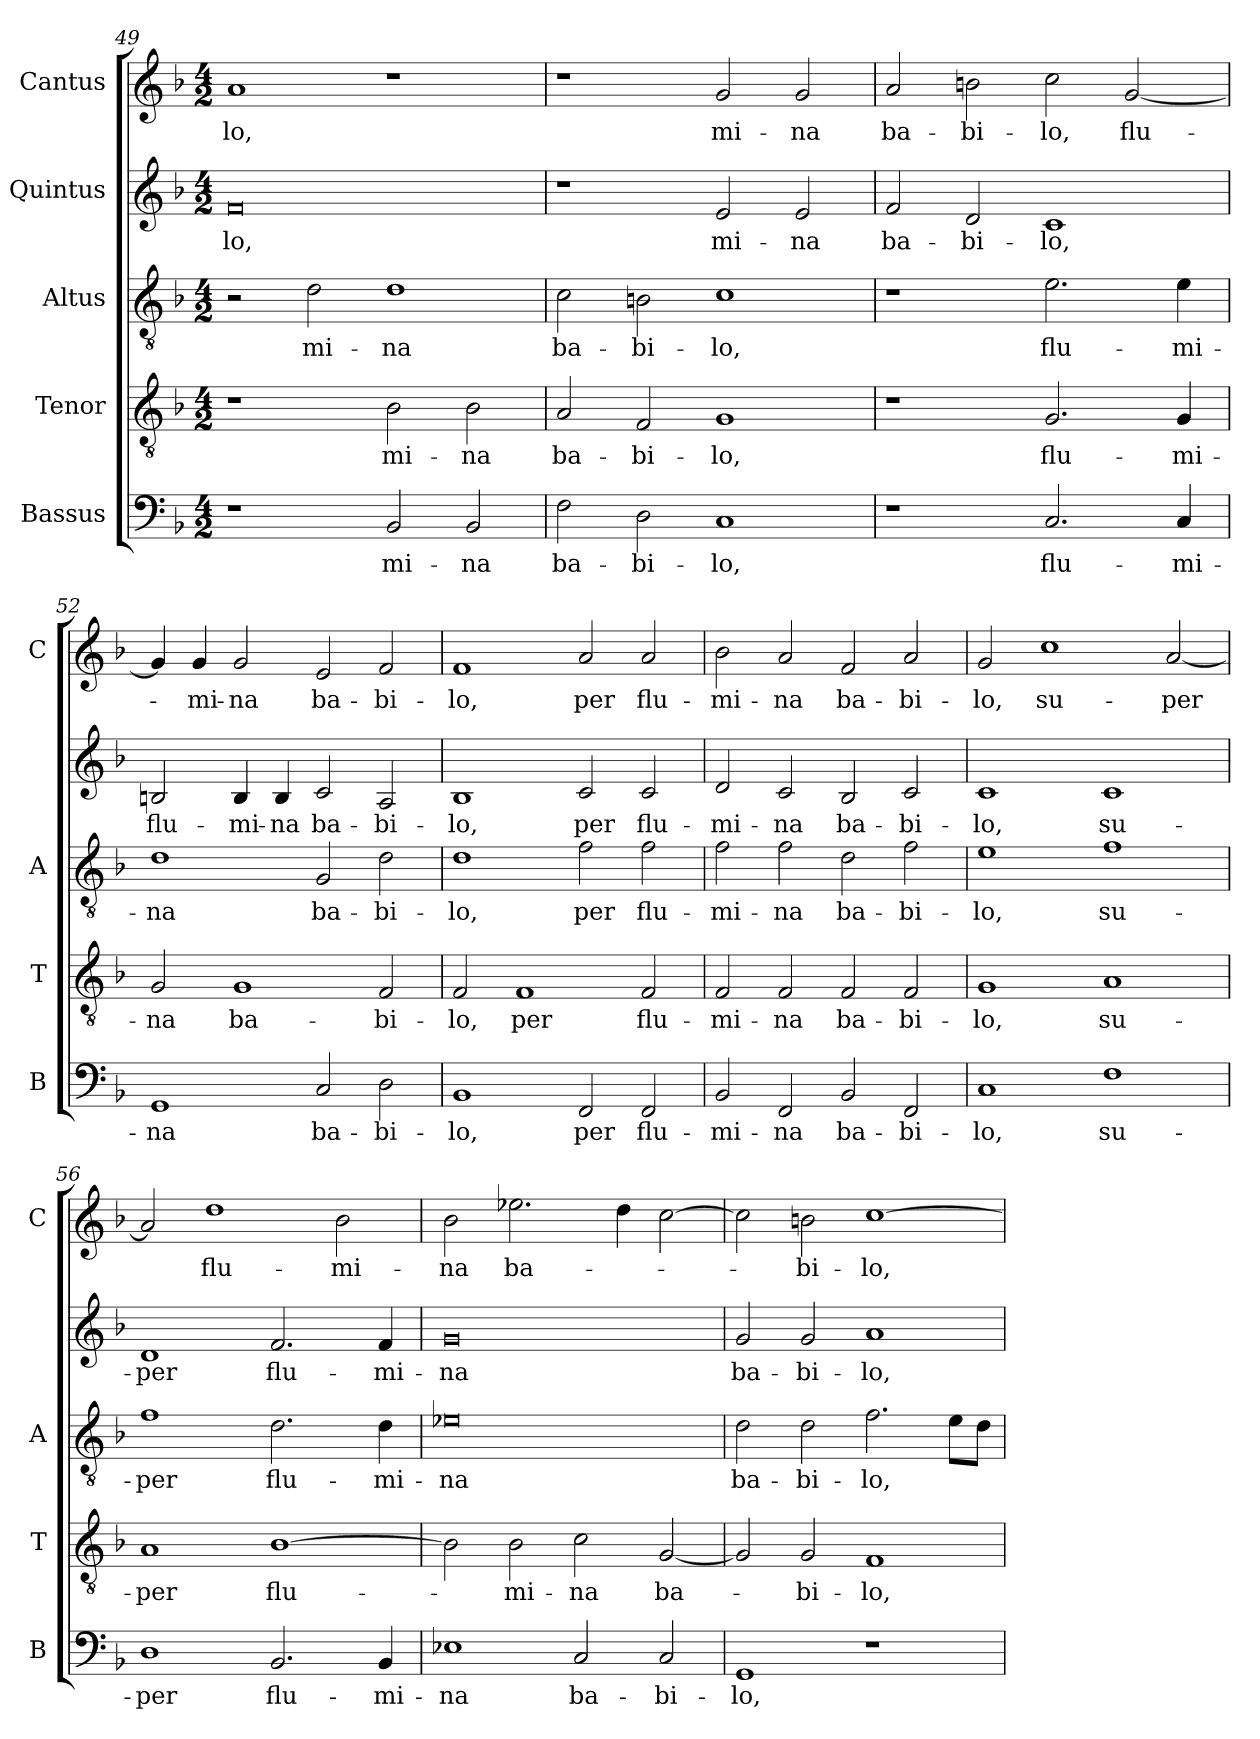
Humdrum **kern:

**kern	**text	**kern	**text	**kern	**text	**kern	**text	**kern	**text
*part5	*part5	*part4	*part4	*part3	*part3	*part2	*part2	*part1	*part1
*staff5	*staff5	*staff4	*staff4	*staff3	*staff3	*staff2	*staff2	*staff1	*staff1
*I"Bassus	*	*I"Tenor	*	*I"Altus	*	*I"Quintus	*	*I"Cantus	*
*I'B	*	*I'T	*	*I'A	*	*	*	*I'C	*
*clefF4	*	*clefGv2	*	*clefGv2	*	*clefG2	*	*clefG2	*
*k[b-]	*	*k[b-]	*	*k[b-]	*	*k[b-]	*	*k[b-]	*
*F:	*	*F:	*	*F:	*	*F:	*	*F:	*
*M4/2	*	*M4/2	*	*M4/2	*	*M4/2	*	*M4/2	*
=49	=49	=49	=49	=49	=49	=49	=49	=49	=49
!	!	!	!	!	!	!	!LO:LY:b	!	!LO:LY:b
1r	.	1r	.	2r	.	0f	-lo,	1a	-lo,
!	!	!	!	!	!LO:LY:b	!	!	!	!
.	.	.	.	2d\	mi-	.	.	.	.
!	!LO:LY:b	!	!LO:LY:b	!	!LO:LY:b	!	!	!	!
2BB-/	mi-	2B-\	mi-	1d	-na	.	.	1r	.
!	!LO:LY:b	!	!LO:LY:b	!	!	!	!	!	!
2BB-/	-na	2B-\	-na	.	.	.	.	.	.
=50	=50	=50	=50	=50	=50	=50	=50	=50	=50
!	!LO:LY:b	!	!LO:LY:b	!	!LO:LY:b	!	!	!	!
2F\	ba-	2A/	ba-	2c\	ba-	1r	.	1r	.
!	!LO:LY:b	!	!LO:LY:b	!	!LO:LY:b	!	!	!	!
2D\	-bi-	2F/	-bi-	2Bn\	-bi-	.	.	.	.
!	!LO:LY:b	!	!LO:LY:b	!	!LO:LY:b	!	!LO:LY:b	!	!LO:LY:b
1C	-lo,	1G	-lo,	1c	-lo,	2e/	mi-	2g/	mi-
!	!	!	!	!	!	!	!LO:LY:b	!	!LO:LY:b
.	.	.	.	.	.	2e/	-na	2g/	-na
=51	=51	=51	=51	=51	=51	=51	=51	=51	=51
!	!	!	!	!	!	!	!LO:LY:b	!	!LO:LY:b
1r	.	1r	.	1r	.	2f/	ba-	2a/	ba-
!	!	!	!	!	!	!	!LO:LY:b	!	!LO:LY:b
.	.	.	.	.	.	2d/	-bi-	2bn\	-bi-
!	!LO:LY:b	!	!LO:LY:b	!	!LO:LY:b	!	!LO:LY:b	!	!LO:LY:b
2.C/	flu-	2.G/	flu-	2.e\	flu-	1c	-lo,	2cc\	-lo,
!	!	!	!	!	!	!	!	!	!LO:LY:b
.	.	.	.	.	.	.	.	[2g/	flu-
!	!LO:LY:b	!	!LO:LY:b	!	!LO:LY:b	!	!	!	!
4C/	-mi-	4G/	-mi-	4e\	-mi-	.	.	.	.
!!LO:LB:g=z
=52	=52	=52	=52	=52	=52	=52	=52	=52	=52
!	!LO:LY:b	!	!LO:LY:b	!	!LO:LY:b	!	!LO:LY:b	!	!
1GG	-na	2G/	-na	1d	-na	2Bn/	flu-	4g/]	.
!	!	!	!	!	!	!	!	!	!LO:LY:b
.	.	.	.	.	.	.	.	4g/	-mi-
!	!	!	!LO:LY:b	!	!	!	!LO:LY:b	!	!LO:LY:b
.	.	1G	ba-	.	.	4B/	-mi-	2g/	-na
!	!	!	!	!	!	!	!LO:LY:b	!	!
.	.	.	.	.	.	4B/	-na	.	.
!	!LO:LY:b	!	!	!	!LO:LY:b	!	!LO:LY:b	!	!LO:LY:b
2C/	ba-	.	.	2G/	ba-	2c/	ba-	2e/	ba-
!	!LO:LY:b	!	!LO:LY:b	!	!LO:LY:b	!	!LO:LY:b	!	!LO:LY:b
2D\	-bi-	2F/	-bi-	2d\	-bi-	2A/	-bi-	2f/	-bi-
=53	=53	=53	=53	=53	=53	=53	=53	=53	=53
!	!LO:LY:b	!	!LO:LY:b	!	!LO:LY:b	!	!LO:LY:b	!	!LO:LY:b
1BB-	-lo,	2F/	-lo,	1d	-lo,	1B-	-lo,	1f	-lo,
!	!	!	!LO:LY:b	!	!	!	!	!	!
.	.	1F	per	.	.	.	.	.	.
!	!LO:LY:b	!	!	!	!LO:LY:b	!	!LO:LY:b	!	!LO:LY:b
2FF/	per	.	.	2f\	per	2c/	per	2a/	per
!	!LO:LY:b	!	!LO:LY:b	!	!LO:LY:b	!	!LO:LY:b	!	!LO:LY:b
2FF/	flu-	2F/	flu-	2f\	flu-	2c/	flu-	2a/	flu-
=54	=54	=54	=54	=54	=54	=54	=54	=54	=54
!	!LO:LY:b	!	!LO:LY:b	!	!LO:LY:b	!	!LO:LY:b	!	!LO:LY:b
2BB-/	-mi-	2F/	-mi-	2f\	-mi-	2d/	-mi-	2b-\	-mi-
!	!LO:LY:b	!	!LO:LY:b	!	!LO:LY:b	!	!LO:LY:b	!	!LO:LY:b
2FF/	-na	2F/	-na	2f\	-na	2c/	-na	2a/	-na
!	!LO:LY:b	!	!LO:LY:b	!	!LO:LY:b	!	!LO:LY:b	!	!LO:LY:b
2BB-/	ba-	2F/	ba-	2d\	ba-	2B-/	ba-	2f/	ba-
!	!LO:LY:b	!	!LO:LY:b	!	!LO:LY:b	!	!LO:LY:b	!	!LO:LY:b
2FF/	-bi-	2F/	-bi-	2f\	-bi-	2c/	-bi-	2a/	-bi-
=55	=55	=55	=55	=55	=55	=55	=55	=55	=55
!	!LO:LY:b	!	!LO:LY:b	!	!LO:LY:b	!	!LO:LY:b	!	!LO:LY:b
1C	-lo,	1G	-lo,	1e	-lo,	1c	-lo,	2g/	-lo,
!	!	!	!	!	!	!	!	!	!LO:LY:b
.	.	.	.	.	.	.	.	1cc	su-
!	!LO:LY:b	!	!LO:LY:b	!	!LO:LY:b	!	!LO:LY:b	!	!
1F	su-	1A	su-	1f	su-	1c	su-	.	.
!	!	!	!	!	!	!	!	!	!LO:LY:b
.	.	.	.	.	.	.	.	[2a/	-per
=56	=56	=56	=56	=56	=56	=56	=56	=56	=56
!	!LO:LY:b	!	!LO:LY:b	!	!LO:LY:b	!	!LO:LY:b	!	!
1D	-per	1A	-per	1f	-per	1d	-per	2a/]	.
!	!	!	!	!	!	!	!	!	!LO:LY:b
.	.	.	.	.	.	.	.	1dd	flu-
!	!LO:LY:b	!	!LO:LY:b	!	!LO:LY:b	!	!LO:LY:b	!	!
2.BB-/	flu-	[1B-	flu-	2.d\	flu-	2.f/	flu-	.	.
!	!	!	!	!	!	!	!	!	!LO:LY:b
.	.	.	.	.	.	.	.	2b-\	-mi-
!	!LO:LY:b	!	!	!	!LO:LY:b	!	!LO:LY:b	!	!
4BB-/	-mi-	.	.	4d\	-mi-	4f/	-mi-	.	.
=57	=57	=57	=57	=57	=57	=57	=57	=57	=57
!	!LO:LY:b	!	!	!	!LO:LY:b	!	!LO:LY:b	!	!LO:LY:b
1E-X	-na	2B-\]	.	0e-X	-na	0g	-na	2b-\	-na
!	!	!	!LO:LY:b	!	!	!	!	!	!LO:LY:b
.	.	2B-\	-mi-	.	.	.	.	2.ee-X\	ba-
!	!LO:LY:b	!	!LO:LY:b	!	!	!	!	!	!
2C/	ba-	2c\	-na	.	.	.	.	.	.
.	.	.	.	.	.	.	.	4dd\	.
!	!LO:LY:b	!	!LO:LY:b	!	!	!	!	!	!
2C/	-bi-	[2G/	ba-	.	.	.	.	[2cc\	.
=58	=58	=58	=58	=58	=58	=58	=58	=58	=58
!	!LO:LY:b	!	!	!	!LO:LY:b	!	!LO:LY:b	!	!
1GG	-lo,	2G/]	.	2d\	ba-	2g/	ba-	2cc\]	.
!	!	!	!LO:LY:b	!	!LO:LY:b	!	!LO:LY:b	!	!LO:LY:b
.	.	2G/	-bi-	2d\	-bi-	2g/	-bi-	2bn\	-bi-
!	!	!	!LO:LY:b	!	!LO:LY:b	!	!LO:LY:b	!	!LO:LY:b
1r	.	1F	-lo,	2.f\	-lo,	1a	-lo,	[1cc	-lo,
.	.	.	.	8e\L	.	.	.	.	.
.	.	.	.	8d\J	.	.	.	.	.
=!	=!	=!	=!	=!	=!	=!	=!	=!	=!
*-	*-	*-	*-	*-	*-	*-	*-	*-	*-
